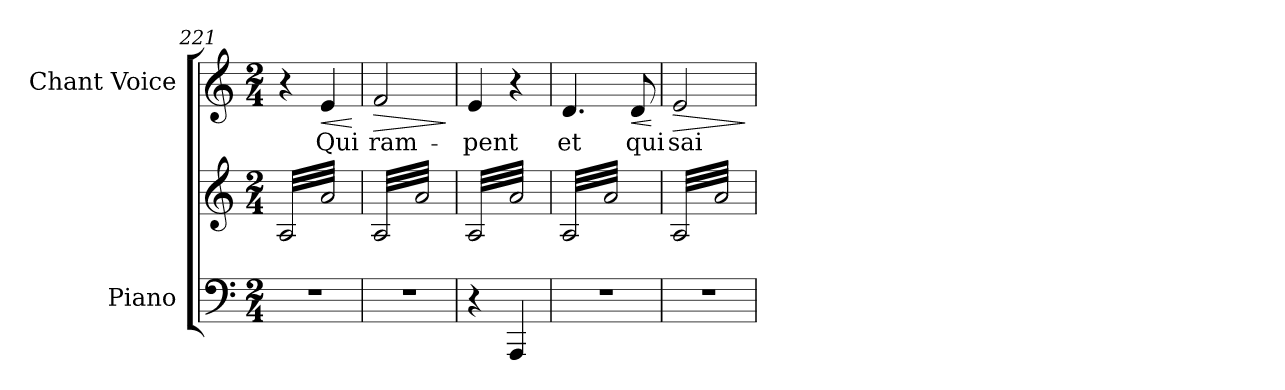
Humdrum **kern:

**kern	**kern	**kern	**text	**dynam
*part2	*part2	*part1	*part1	*part1
*staff3	*staff2	*staff1	*staff1	*staff1
*I"Piano	*	*I"Chant Voice	*	*
*I'Pno	*	*	*	*
*clefF4	*clefG2	*clefG2	*	*
*k[]	*k[]	*k[]	*	*
*M2/4	*M2/4	*M2/4	*	*
=221	=221	=221	=221	=221
*	*tremolo	*	*	*
2r	32A/LLL	4r	.	.
.	32a/	.	.	.
.	32A/	.	.	.
.	32a/	.	.	.
.	32A/	.	.	.
.	32a/	.	.	.
.	32A/	.	.	.
.	32a/	.	.	.
!	!	!	!LO:LY:b	!LO:HP:b
.	32A/	4e/	Qui	<
.	32a/	.	.	.
.	32A/	.	.	.
.	32a/	.	.	.
.	32A/	.	.	.
.	32a/	.	.	.
.	32A/	.	.	.
.	32a/JJJ	.	.	.
.	.	.	.	[
=222	=222	=222	=222	=222
!	!	!	!LO:LY:b	!LO:HP:b
2r	32A/LLL	2f/	ram-	>
.	32a/	.	.	.
.	32A/	.	.	.
.	32a/	.	.	.
.	32A/	.	.	.
.	32a/	.	.	.
.	32A/	.	.	.
.	32a/	.	.	.
.	32A/	.	.	.
.	32a/	.	.	.
.	32A/	.	.	.
.	32a/	.	.	.
.	32A/	.	.	.
.	32a/	.	.	.
.	32A/	.	.	.
.	32a/JJJ	.	.	.
.	.	.	.	]
=223	=223	=223	=223	=223
!	!	!	!LO:LY:b	!
4r	32A/LLL	4e/	-pent	.
.	32a/	.	.	.
.	32A/	.	.	.
.	32a/	.	.	.
.	32A/	.	.	.
.	32a/	.	.	.
.	32A/	.	.	.
.	32a/	.	.	.
4AAA/	32A/	4r	.	.
.	32a/	.	.	.
.	32A/	.	.	.
.	32a/	.	.	.
.	32A/	.	.	.
.	32a/	.	.	.
.	32A/	.	.	.
.	32a/JJJ	.	.	.
=224	=224	=224	=224	=224
!	!	!	!LO:LY:b	!
2r	32A/LLL	4.d/	et	.
.	32a/	.	.	.
.	32A/	.	.	.
.	32a/	.	.	.
.	32A/	.	.	.
.	32a/	.	.	.
.	32A/	.	.	.
.	32a/	.	.	.
.	32A/	.	.	.
.	32a/	.	.	.
.	32A/	.	.	.
.	32a/	.	.	.
!	!	!	!LO:LY:b	!LO:HP:b
.	32A/	8d/	qui	<
.	32a/	.	.	.
.	32A/	.	.	.
.	32a/JJJ	.	.	.
.	.	.	.	[
=225	=225	=225	=225	=225
!	!	!	!LO:LY:b	!LO:HP:b
2r	32A/LLL	2e/	sai-	>
.	32a/	.	.	.
.	32A/	.	.	.
.	32a/	.	.	.
.	32A/	.	.	.
.	32a/	.	.	.
.	32A/	.	.	.
.	32a/	.	.	.
.	32A/	.	.	.
.	32a/	.	.	.
.	32A/	.	.	.
.	32a/	.	.	.
.	32A/	.	.	.
.	32a/	.	.	.
.	32A/	.	.	.
.	32a/JJJ	.	.	.
*	*Xtremolo	*	*	*
.	.	.	.	]
.	.	.	.	.
.	.	.	.	.
.	.	.	.	.
.	.	.	.	.
.	.	.	.	.
.	.	.	.	.
.	.	.	.	.
=	=	=	=	=
*-	*-	*-	*-	*-
